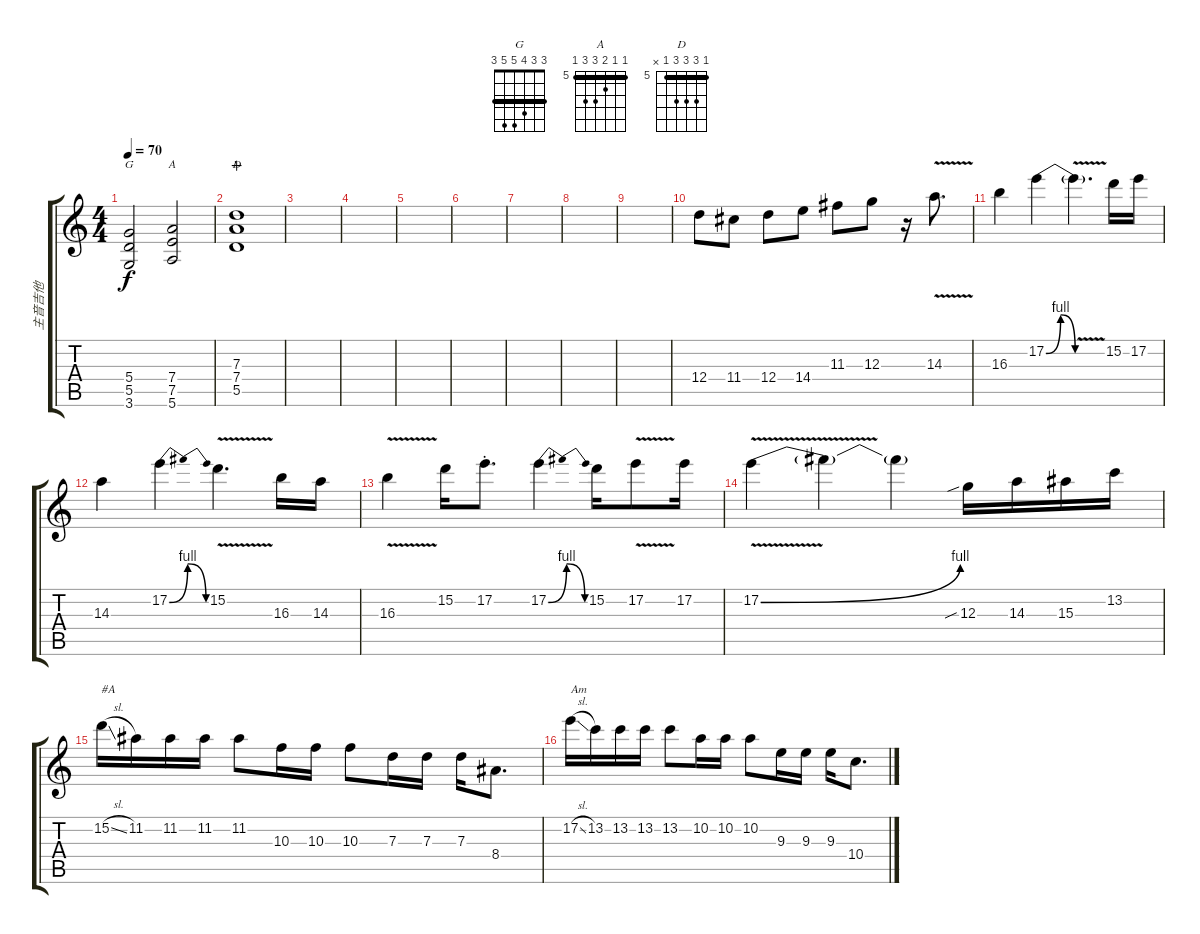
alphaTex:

\track ("主音吉他" "主音吉他") {instrument distortionguitar}
\staff {score tabs}
\tuning (E4 B3 G3 D3 A2 E2) {hide}
\chord ("G" 3 3 4 5 5 3) {barre 3}
\chord ("A" 5 5 6 7 7 5) {firstfret 5 barre 5}
\chord ("D" 5 7 7 7 5 x) {firstfret 5 barre 5}
\ts (4 4)
\tempo 70
\clef g2
\ks c
(5.4 5.5 3.6).2{ch "G" dy f} (7.4 7.5 5.6).2{ch "A"} |
(7.3 7.4 5.5).1{ch "D" volume 0 wahc} |
|
|
|
|
|
|
|
12.4.8{volume 16} 11.4.8 12.4.8 14.4.8 11.3.8 12.3.8 r.16 14.3{v}.8{d} |
16.3.4 17.2{be (bendrelease 0 0 15 4 45 4 60 0)}.4 17.2{v t}.4{d} 15.2.16 17.2.16 |
14.3.4 17.2{be (bendrelease 0 0 15 4 45 4 60 0)}.4 15.2{v}.4{d} 16.3.16 14.3.16 |
16.3{v}.4 15.2.16 17.2{st}.8{d} 17.2{be (bendrelease 0 0 8 4 45 4 60 0)}.4 15.2.16 17.2{v}.8 17.2.16 |
17.2{be (bend 0 0 60 4) v}.4 17.2{t}.4 17.2{t}.4 12.3{sib}.16 14.3.16 15.3.16 13.2.16 |
15.2{sl}.16{txt "#A"} 11.2.16 11.2.16 11.2.16 11.2.8 10.3.16 10.3.16 10.3.8 7.3.16 7.3.16 7.3.16 8.4.8{d} |
17.2{sl}.16{txt "Am"} 13.2.16 13.2.16 13.2.16 13.2.8 10.2.16 10.2.16 10.2.8 9.3.16 9.3.16 9.3.16 10.4.8{d}
